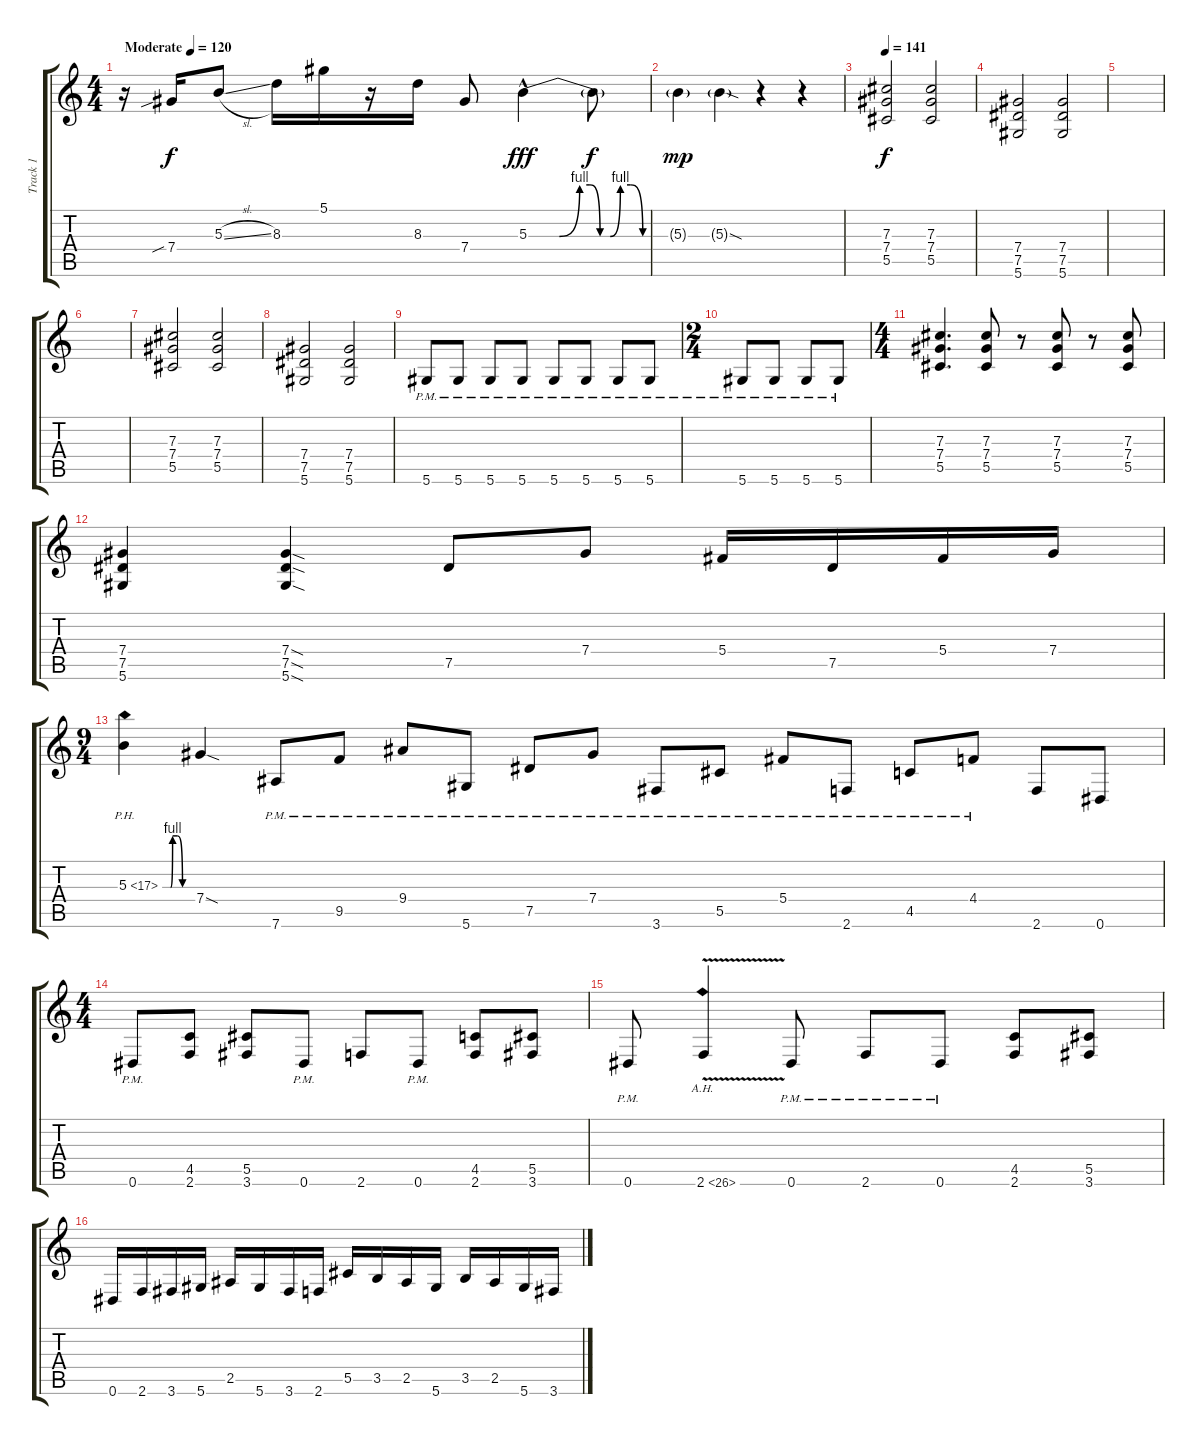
\track ("Track 1" "Track 1") {instrument distortionguitar}
\staff {score tabs}
\tuning (Eb4 Bb3 Gb3 Db3 Ab2 Eb2) {hide}
\ts (4 4)
\tempo (120 "Moderate")
\clef g2
\ks c
r.16{dy f instrument distortionguitar} 7.4{sib}.16 5.3{sl}.8 8.3.16 5.1.16 r.16 8.3.16 7.4.8 5.3{be (custom 0 0 15 0 25 4 30 4 35 0 40 0 45 4 50 4 56 0 60 0) hac}.4{dy fff} 5.3{t}.8{dy f} |
5.3{g}.4{dy mp} 5.3{sod g}.4 r.4 r.4 |
\tempo 141
(7.3 7.4 5.5).2{dy f} (7.3 7.4 5.5).2 |
(7.4 7.5 5.6).2 (7.4 7.5 5.6).2 |
|
|
(7.3 7.4 5.5).2 (7.3 7.4 5.5).2 |
(7.4 7.5 5.6).2 (7.4 7.5 5.6).2 |
5.6{pm}.8{volume 0} 5.6{pm}.8{volume 13} 5.6{pm}.8 5.6{pm}.8 5.6{pm}.8 5.6{pm}.8 5.6{pm}.8 5.6{pm}.8 |
\ts (2 4)
5.6{pm}.8 5.6{pm}.8 5.6{pm}.8 5.6{pm}.8 |
\ts (4 4)
(7.3 7.4 5.5).4{d} (7.3 7.4 5.5).8 r.8 (7.3 7.4 5.5).8 r.8 (7.3 7.4 5.5).8 |
(7.4 7.5 5.6).4 (7.4{sod} 7.5{sod} 5.6{sod}).4 7.5.8 7.4.8 5.4.16 7.5.16 5.4.16 7.4.16 |
\ts (9 4)
5.3{be (custom 0 0 10 0 16 0 20 4 30 4 40 0 50 0 60 0) ph 12}.4 7.4{sod}.4 7.6{pm}.8 9.5{pm}.8 9.4{pm}.8 5.6{pm}.8 7.5{pm}.8 7.4{pm}.8 3.6{pm}.8 5.5{pm}.8 5.4{pm}.8 2.6{pm}.8 4.5{pm}.8 4.4{pm}.8 2.6.8 0.6.8 |
\ts (4 4)
0.6{pm}.8 (4.5 2.6).8 (5.5 3.6).8 0.6{pm}.8 2.6.8 0.6{pm}.8 (4.5 2.6).8 (5.5 3.6).8 |
0.6{pm}.8 2.6{ah 24 v}.4 0.6{pm}.8 2.6{pm}.8 0.6{pm}.8 (4.5 2.6).8 (5.5 3.6).8 |
0.6.16 2.6.16 3.6.16 5.6.16 2.5.16 5.6.16 3.6.16 2.6.16 5.5.16 3.5.16 2.5.16 5.6.16 3.5.16 2.5.16 5.6.16 3.6.16
